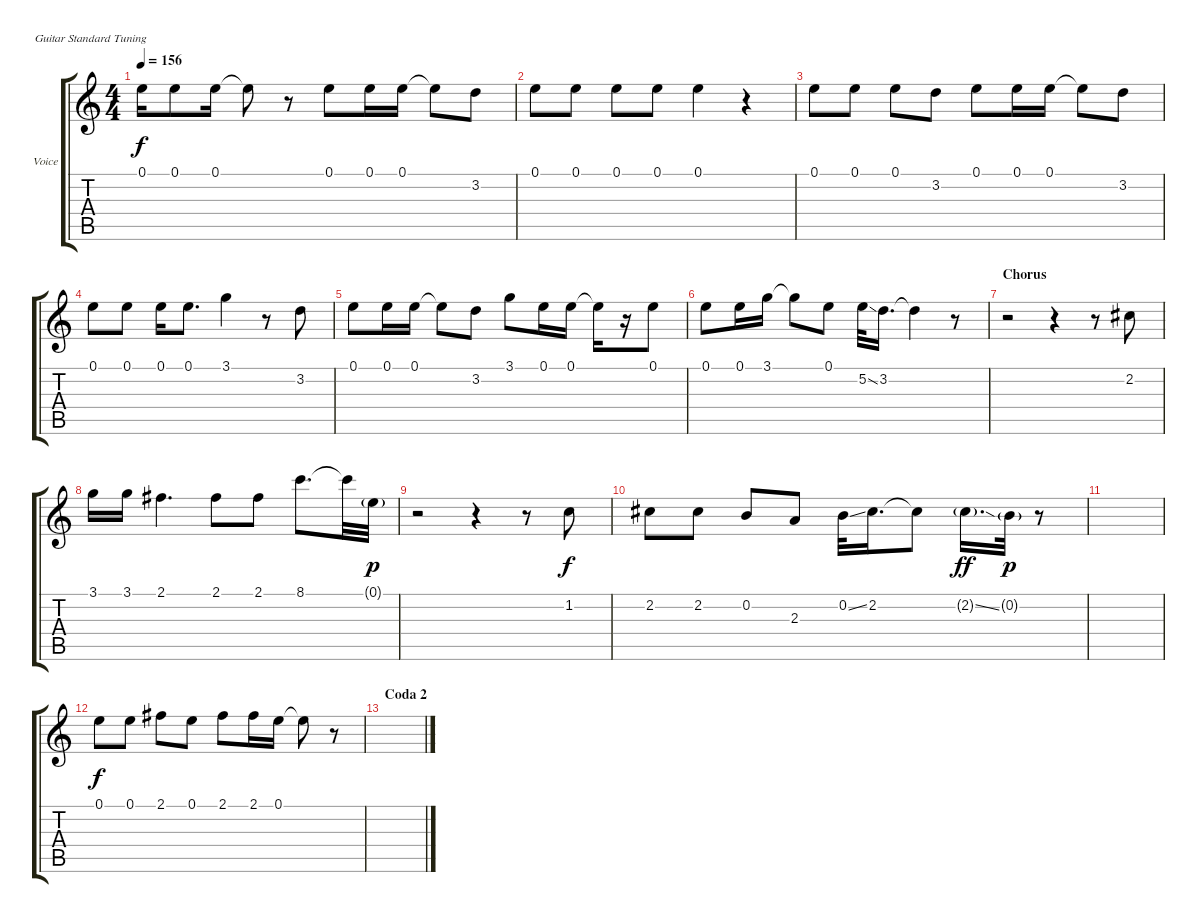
\bracketExtendMode groupsimilarinstruments
\firstSystemTrackNameOrientation horizontal
\otherSystemsTrackNameOrientation horizontal
\track ("Voice" "Voice") {mute instrument lead6voice}
\staff {score tabs}
\tuning (E4 B3 G3 D3 A2 E2)
\displaytranspose 12
\ts (4 4)
\tempo 156
\clef g2
\ks c
0.1.16{dy f} 0.1.8 0.1.16 0.1{t}.8 r.8 0.1.8 0.1.16 0.1.16 0.1{t}.8 3.2.8 |
0.1.8 0.1.8 0.1.8 0.1.8 0.1.4 r.4 |
0.1.8 0.1.8 0.1.8 3.2.8 0.1.8 0.1.16 0.1.16 0.1{t}.8 3.2.8 |
0.1.8 0.1.8 0.1.16 0.1.8{d} 3.1.4 r.8 3.2.8 |
0.1.8 0.1.16 0.1.16 0.1{t}.8 3.2.8 3.1.8 0.1.16 0.1.16 0.1{t}.16 r.16 0.1.8 |
0.1.8 0.1.16 3.1.16 3.1{t}.8 0.1.8 5.2{ss}.32 3.2.16{d} 3.2{t}.4 r.8 |
\section ("" "Chorus")
r.2 r.4 r.8 2.2.8 |
3.1.16 3.1.16 2.1.4{d} 2.1.8 2.1.8 8.1.8{d} 8.1{t}.32 0.1{g}.32{dy p} |
r.2 r.4 r.8 1.2.8{dy f} |
2.2.8 2.2.8 0.2.8 2.3.8 0.2{ss}.32 2.2.16{d} 2.2{t}.8 2.2{ss g}.16{d dy ff} 0.2{g}.32{dy p} r.8 |
|
0.1.8{dy f} 0.1.8 2.1.8 0.1.8 2.1.8 2.1.16 0.1.16 0.1{t}.8 r.8 |
\section ("" "Coda 2")
